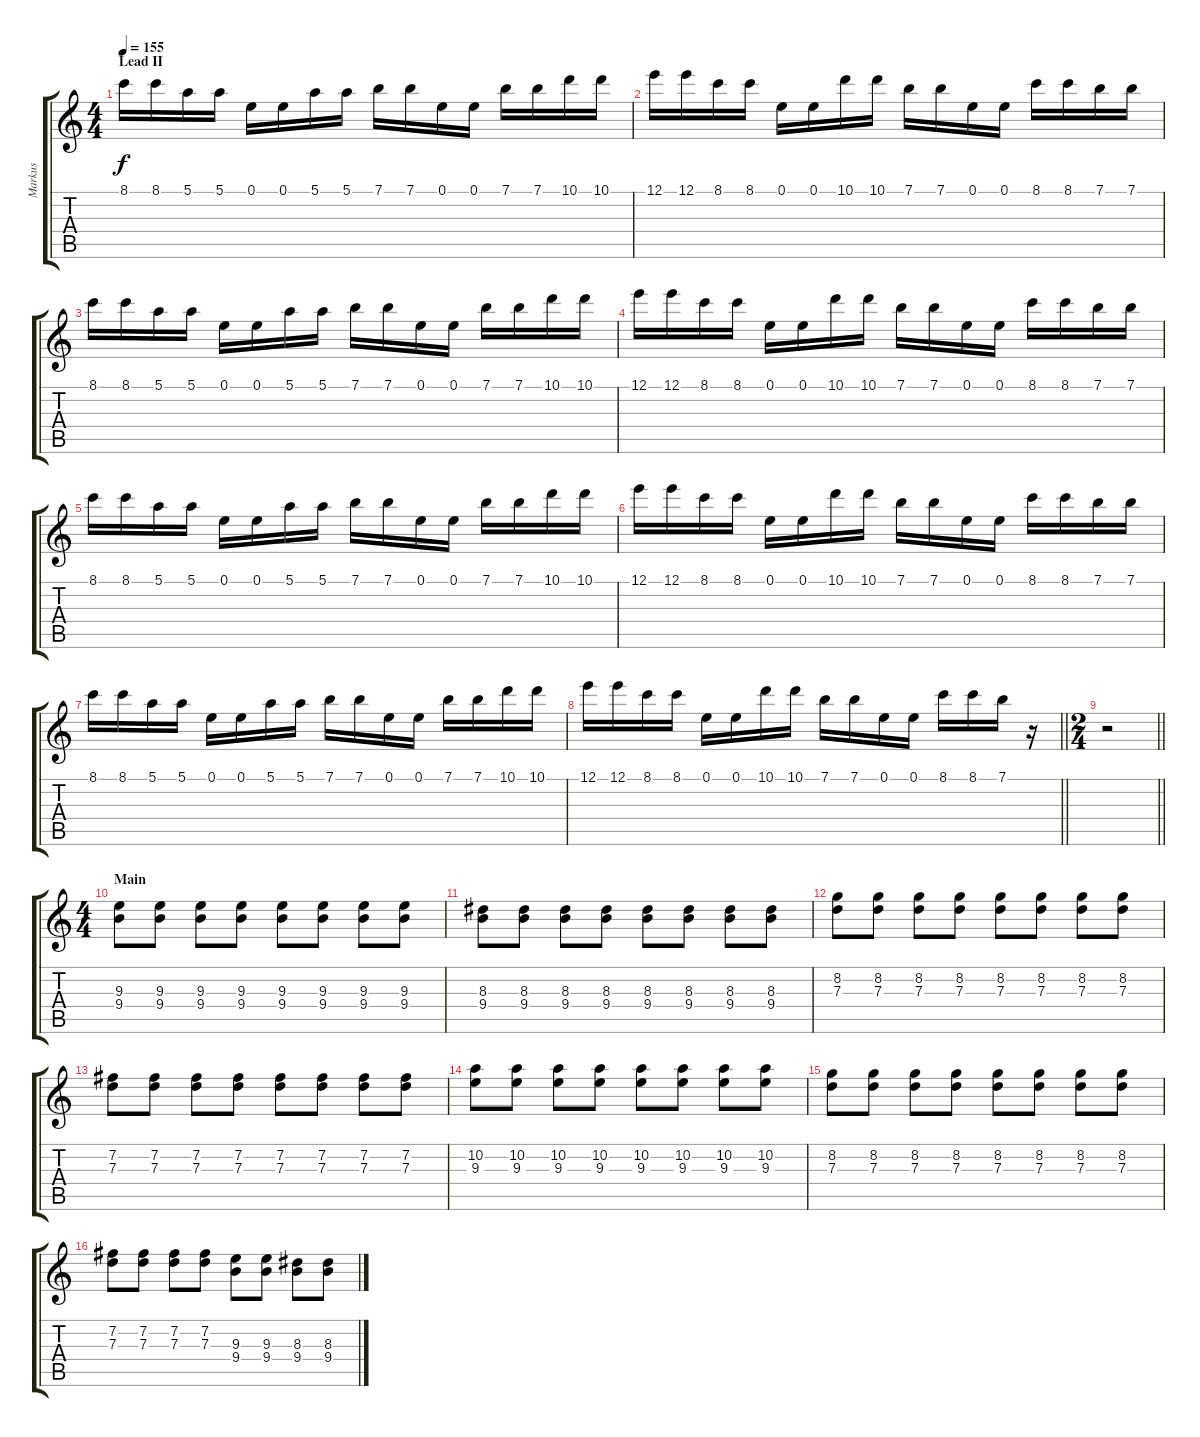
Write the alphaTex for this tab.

\track ("Markus" "Markus") {instrument distortionguitar}
\staff {score tabs}
\tuning (E4 B3 G3 D3 A2 E2) {hide}
\ts (4 4)
\section ("" "Lead II")
\tempo 155
\clef g2
\ks c
8.1.16{dy f} 8.1.16 5.1.16 5.1.16 0.1.16 0.1.16 5.1.16 5.1.16 7.1.16 7.1.16 0.1.16 0.1.16 7.1.16 7.1.16 10.1.16 10.1.16 |
12.1.16 12.1.16 8.1.16 8.1.16 0.1.16 0.1.16 10.1.16 10.1.16 7.1.16 7.1.16 0.1.16 0.1.16 8.1.16 8.1.16 7.1.16 7.1.16 |
8.1.16 8.1.16 5.1.16 5.1.16 0.1.16 0.1.16 5.1.16 5.1.16 7.1.16 7.1.16 0.1.16 0.1.16 7.1.16 7.1.16 10.1.16 10.1.16 |
12.1.16 12.1.16 8.1.16 8.1.16 0.1.16 0.1.16 10.1.16 10.1.16 7.1.16 7.1.16 0.1.16 0.1.16 8.1.16 8.1.16 7.1.16 7.1.16 |
8.1.16 8.1.16 5.1.16 5.1.16 0.1.16 0.1.16 5.1.16 5.1.16 7.1.16 7.1.16 0.1.16 0.1.16 7.1.16 7.1.16 10.1.16 10.1.16 |
12.1.16 12.1.16 8.1.16 8.1.16 0.1.16 0.1.16 10.1.16 10.1.16 7.1.16 7.1.16 0.1.16 0.1.16 8.1.16 8.1.16 7.1.16 7.1.16 |
8.1.16 8.1.16 5.1.16 5.1.16 0.1.16 0.1.16 5.1.16 5.1.16 7.1.16 7.1.16 0.1.16 0.1.16 7.1.16 7.1.16 10.1.16 10.1.16 |
\barLineRight lightlight
12.1.16 12.1.16 8.1.16 8.1.16 0.1.16 0.1.16 10.1.16 10.1.16 7.1.16 7.1.16 0.1.16 0.1.16 8.1.16 8.1.16 7.1.16 r.16 |
\ts (2 4)
\section ("" "")
\barLineRight lightlight
r.2 |
\ts (4 4)
\section ("" "Main")
(9.3 9.4).8 (9.3 9.4).8 (9.3 9.4).8 (9.3 9.4).8 (9.3 9.4).8 (9.3 9.4).8 (9.3 9.4).8 (9.3 9.4).8 |
(8.3 9.4).8 (8.3 9.4).8 (8.3 9.4).8 (8.3 9.4).8 (8.3 9.4).8 (8.3 9.4).8 (8.3 9.4).8 (8.3 9.4).8 |
(8.2 7.3).8 (8.2 7.3).8 (8.2 7.3).8 (8.2 7.3).8 (8.2 7.3).8 (8.2 7.3).8 (8.2 7.3).8 (8.2 7.3).8 |
(7.2 7.3).8 (7.2 7.3).8 (7.2 7.3).8 (7.2 7.3).8 (7.2 7.3).8 (7.2 7.3).8 (7.2 7.3).8 (7.2 7.3).8 |
(10.2 9.3).8 (10.2 9.3).8 (10.2 9.3).8 (10.2 9.3).8 (10.2 9.3).8 (10.2 9.3).8 (10.2 9.3).8 (10.2 9.3).8 |
(8.2 7.3).8 (8.2 7.3).8 (8.2 7.3).8 (8.2 7.3).8 (8.2 7.3).8 (8.2 7.3).8 (8.2 7.3).8 (8.2 7.3).8 |
(7.2 7.3).8 (7.2 7.3).8 (7.2 7.3).8 (7.2 7.3).8 (9.3 9.4).8 (9.3 9.4).8 (8.3 9.4).8 (8.3 9.4).8
